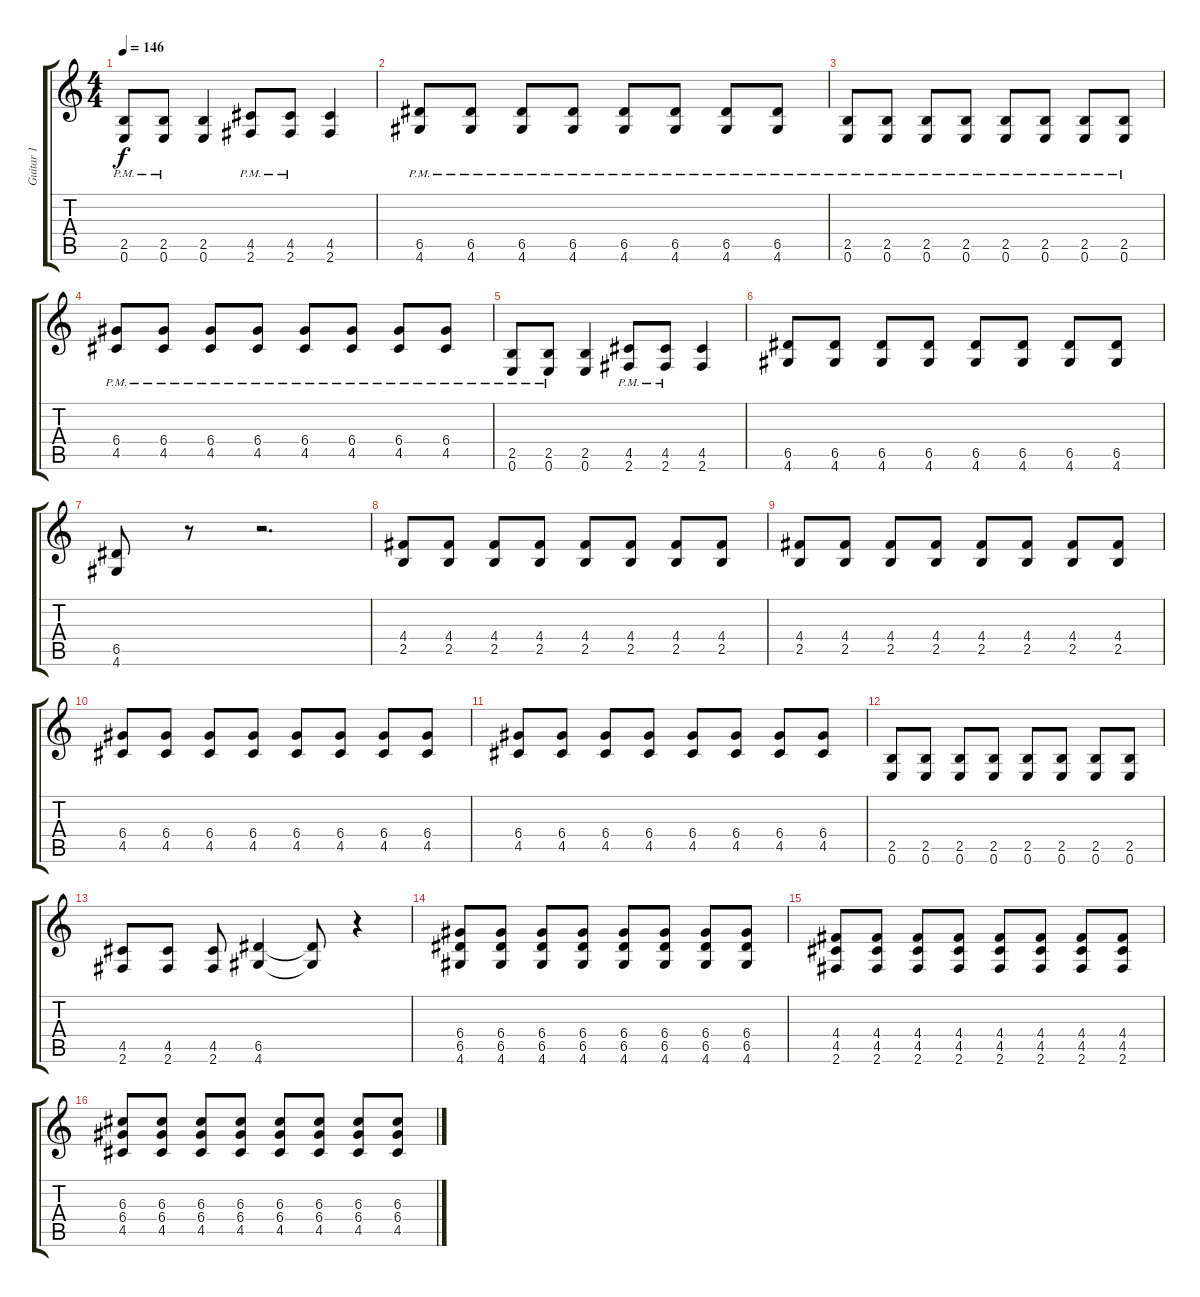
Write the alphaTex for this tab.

\track ("Guitar 1" "Guitar 1") {instrument distortionguitar}
\staff {score tabs}
\tuning (E4 B3 G3 D3 A2 E2) {hide}
\ts (4 4)
\tempo 146
\clef g2
\ks c
(2.5{pm} 0.6{pm}).8{dy f} (2.5{pm} 0.6{pm}).8 (2.5 0.6).4 (4.5{pm} 2.6{pm}).8 (4.5{pm} 2.6{pm}).8 (4.5 2.6).4 |
(6.5{pm} 4.6{pm}).8 (6.5{pm} 4.6{pm}).8 (6.5{pm} 4.6{pm}).8 (6.5{pm} 4.6{pm}).8 (6.5{pm} 4.6{pm}).8 (6.5{pm} 4.6{pm}).8 (6.5{pm} 4.6{pm}).8 (6.5{pm} 4.6{pm}).8 |
(2.5{pm} 0.6{pm}).8 (2.5{pm} 0.6{pm}).8 (2.5{pm} 0.6{pm}).8 (2.5{pm} 0.6{pm}).8 (2.5{pm} 0.6{pm}).8 (2.5{pm} 0.6{pm}).8 (2.5{pm} 0.6{pm}).8 (2.5{pm} 0.6{pm}).8 |
(6.4{pm} 4.5{pm}).8 (6.4{pm} 4.5{pm}).8 (6.4{pm} 4.5{pm}).8 (6.4{pm} 4.5{pm}).8 (6.4{pm} 4.5{pm}).8 (6.4{pm} 4.5{pm}).8 (6.4{pm} 4.5{pm}).8 (6.4{pm} 4.5{pm}).8 |
(2.5{pm} 0.6{pm}).8 (2.5{pm} 0.6{pm}).8 (2.5 0.6).4 (4.5{pm} 2.6{pm}).8 (4.5{pm} 2.6{pm}).8 (4.5 2.6).4 |
(6.5 4.6).8 (6.5 4.6).8 (6.5 4.6).8 (6.5 4.6).8 (6.5 4.6).8 (6.5 4.6).8 (6.5 4.6).8 (6.5 4.6).8 |
(6.5 4.6).8 r.8 r.2{d} |
(4.4 2.5).8 (4.4 2.5).8 (4.4 2.5).8 (4.4 2.5).8 (4.4 2.5).8 (4.4 2.5).8 (4.4 2.5).8 (4.4 2.5).8 |
(4.4 2.5).8 (4.4 2.5).8 (4.4 2.5).8 (4.4 2.5).8 (4.4 2.5).8 (4.4 2.5).8 (4.4 2.5).8 (4.4 2.5).8 |
(6.4 4.5).8 (6.4 4.5).8 (6.4 4.5).8 (6.4 4.5).8 (6.4 4.5).8 (6.4 4.5).8 (6.4 4.5).8 (6.4 4.5).8 |
(6.4 4.5).8 (6.4 4.5).8 (6.4 4.5).8 (6.4 4.5).8 (6.4 4.5).8 (6.4 4.5).8 (6.4 4.5).8 (6.4 4.5).8 |
(2.5 0.6).8 (2.5 0.6).8 (2.5 0.6).8 (2.5 0.6).8 (2.5 0.6).8 (2.5 0.6).8 (2.5 0.6).8 (2.5 0.6).8 |
(4.5 2.6).8 (4.5 2.6).8 (4.5 2.6).8 (6.5 4.6).4 (6.5{t} 4.6{t}).8 r.4 |
(6.4 6.5 4.6).8 (6.4 6.5 4.6).8 (6.4 6.5 4.6).8 (6.4 6.5 4.6).8 (6.4 6.5 4.6).8 (6.4 6.5 4.6).8 (6.4 6.5 4.6).8 (6.4 6.5 4.6).8 |
(4.4 4.5 2.6).8 (4.4 4.5 2.6).8 (4.4 4.5 2.6).8 (4.4 4.5 2.6).8 (4.4 4.5 2.6).8 (4.4 4.5 2.6).8 (4.4 4.5 2.6).8 (4.4 4.5 2.6).8 |
(6.3 6.4 4.5).8 (6.3 6.4 4.5).8 (6.3 6.4 4.5).8 (6.3 6.4 4.5).8 (6.3 6.4 4.5).8 (6.3 6.4 4.5).8 (6.3 6.4 4.5).8 (6.3 6.4 4.5).8
